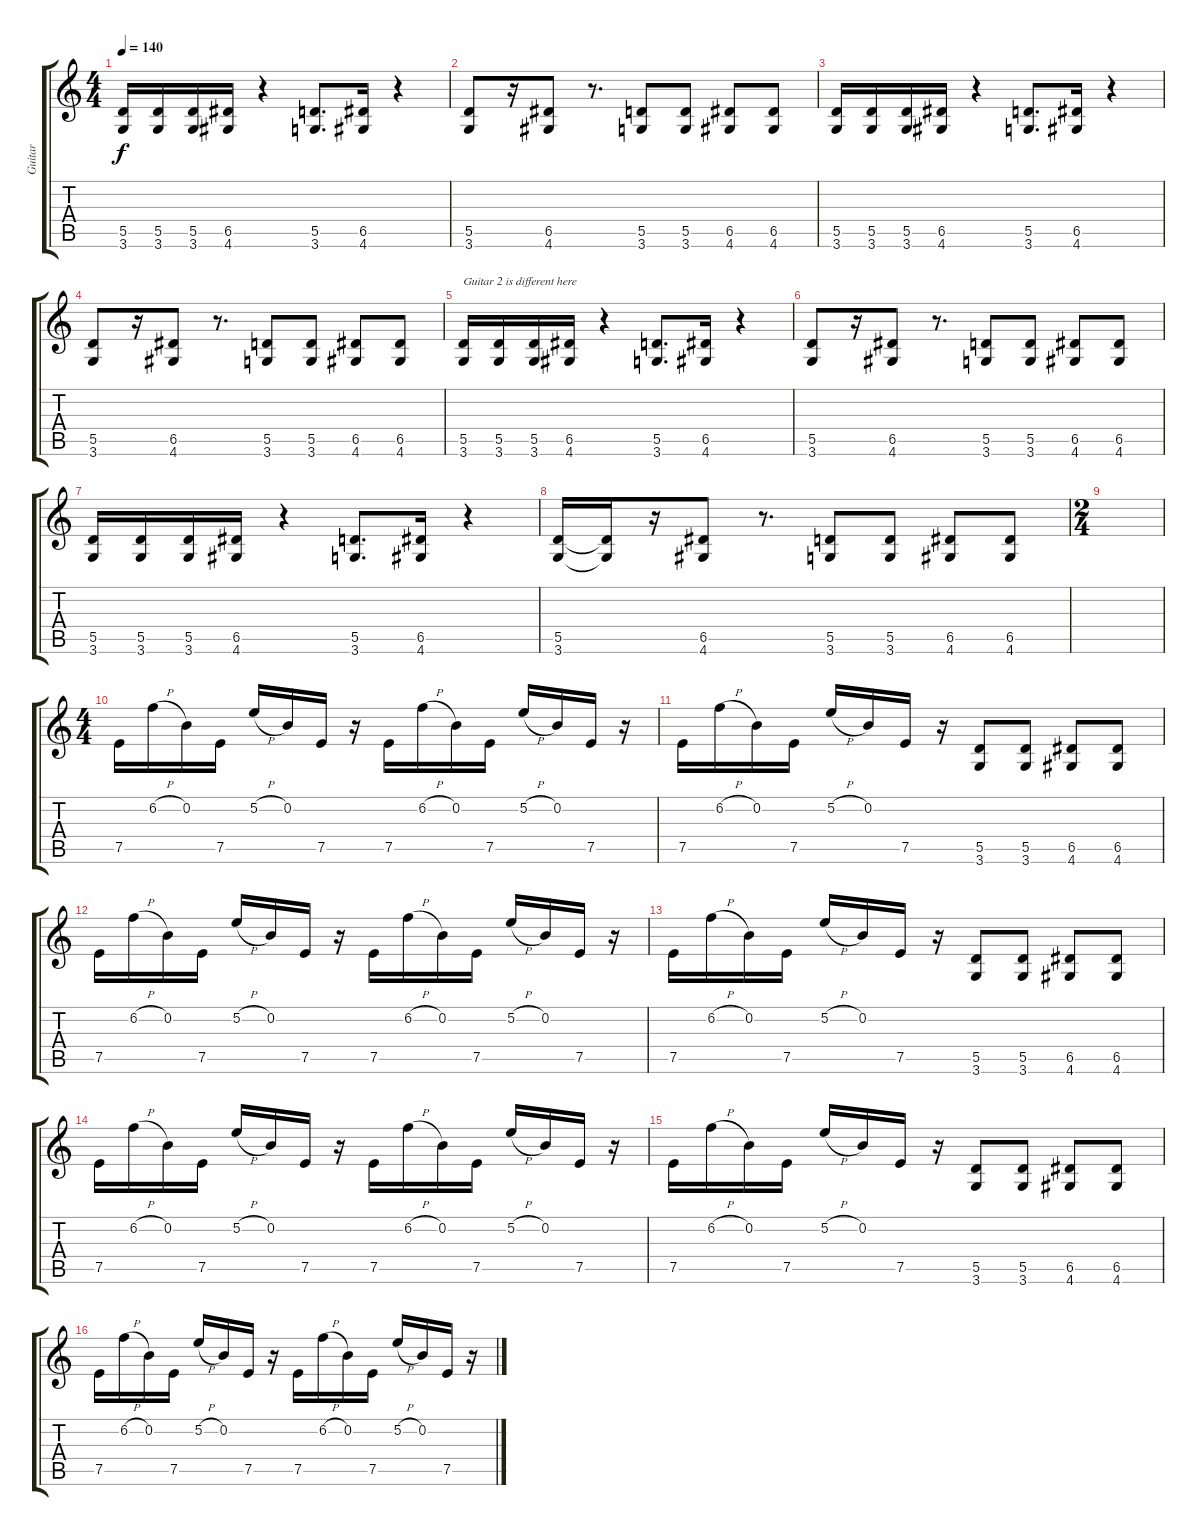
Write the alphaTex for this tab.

\track ("Guitar" "Guitar") {instrument distortionguitar}
\staff {score tabs}
\tuning (E4 B3 G3 D3 A2 E2) {hide}
\ts (4 4)
\tempo 140
\clef g2
\ks c
(5.5 3.6).16{dy f instrument distortionguitar} (5.5 3.6).16 (5.5 3.6).16 (6.5 4.6).16 r.4 (5.5 3.6).8{d} (6.5 4.6).16 r.4 |
(5.5 3.6).8 r.16 (6.5 4.6).8 r.8{d} (5.5 3.6).8 (5.5 3.6).8 (6.5 4.6).8 (6.5 4.6).8 |
(5.5 3.6).16 (5.5 3.6).16 (5.5 3.6).16 (6.5 4.6).16 r.4 (5.5 3.6).8{d} (6.5 4.6).16 r.4 |
(5.5 3.6).8 r.16 (6.5 4.6).8 r.8{d} (5.5 3.6).8 (5.5 3.6).8 (6.5 4.6).8 (6.5 4.6).8 |
(5.5 3.6).16{txt "Guitar 2 is different here"} (5.5 3.6).16 (5.5 3.6).16 (6.5 4.6).16 r.4 (5.5 3.6).8{d} (6.5 4.6).16 r.4 |
(5.5 3.6).8 r.16 (6.5 4.6).8 r.8{d} (5.5 3.6).8 (5.5 3.6).8 (6.5 4.6).8 (6.5 4.6).8 |
(5.5 3.6).16 (5.5 3.6).16 (5.5 3.6).16 (6.5 4.6).16 r.4 (5.5 3.6).8{d} (6.5 4.6).16 r.4 |
(5.5 3.6).16 (5.5{t} 3.6{t}).16 r.16 (6.5 4.6).8 r.8{d} (5.5 3.6).8 (5.5 3.6).8 (6.5 4.6).8 (6.5 4.6).8 |
\ts (2 4)
|
\ts (4 4)
7.5.16 6.2{h}.16 0.2.16 7.5.16 5.2{h}.16 0.2.16 7.5.16 r.16 7.5.16 6.2{h}.16 0.2.16 7.5.16 5.2{h}.16 0.2.16 7.5.16 r.16 |
7.5.16 6.2{h}.16 0.2.16 7.5.16 5.2{h}.16 0.2.16 7.5.16 r.16 (5.5 3.6).8 (5.5 3.6).8 (6.5 4.6).8 (6.5 4.6).8 |
7.5.16 6.2{h}.16 0.2.16 7.5.16 5.2{h}.16 0.2.16 7.5.16 r.16 7.5.16 6.2{h}.16 0.2.16 7.5.16 5.2{h}.16 0.2.16 7.5.16 r.16 |
7.5.16 6.2{h}.16 0.2.16 7.5.16 5.2{h}.16 0.2.16 7.5.16 r.16 (5.5 3.6).8 (5.5 3.6).8 (6.5 4.6).8 (6.5 4.6).8 |
7.5.16 6.2{h}.16 0.2.16 7.5.16 5.2{h}.16 0.2.16 7.5.16 r.16 7.5.16 6.2{h}.16 0.2.16 7.5.16 5.2{h}.16 0.2.16 7.5.16 r.16 |
7.5.16 6.2{h}.16 0.2.16 7.5.16 5.2{h}.16 0.2.16 7.5.16 r.16 (5.5 3.6).8 (5.5 3.6).8 (6.5 4.6).8 (6.5 4.6).8 |
7.5.16 6.2{h}.16 0.2.16 7.5.16 5.2{h}.16 0.2.16 7.5.16 r.16 7.5.16 6.2{h}.16 0.2.16 7.5.16 5.2{h}.16 0.2.16 7.5.16 r.16
